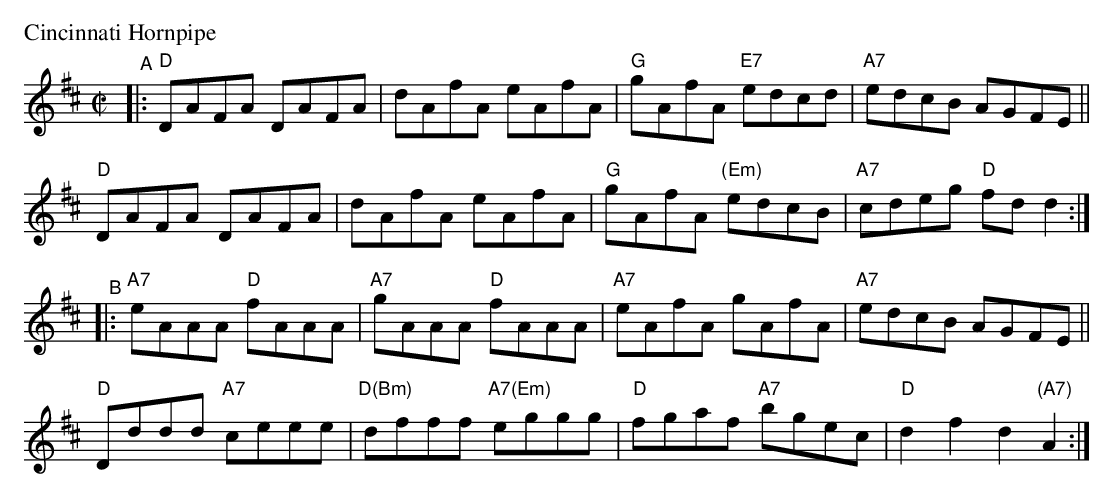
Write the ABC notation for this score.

X:1
M: C|
L: 1/8
P: Cincinnati Hornpipe
K: D
"^A"|:\
"D"DAFA DAFA | dAfA eAfA | "G"gAfA "E7"edcd | "A7"edcB AGFE ||
"D"DAFA DAFA | dAfA eAfA | "G"gAfA "(Em)"edcB | "A7"cdeg "D"fdd2 :|
"^B"|:\
"A7"eAAA "D"fAAA | "A7"gAAA "D"fAAA | "A7"eAfA gAfA | "A7"edcB AGFE ||
"D"Dddd "A7"ceee | "D(Bm)"dfff "A7(Em)"eggg | "D"fgaf "A7"bgec | "D"d2f2 d2"(A7)"A2 :|
